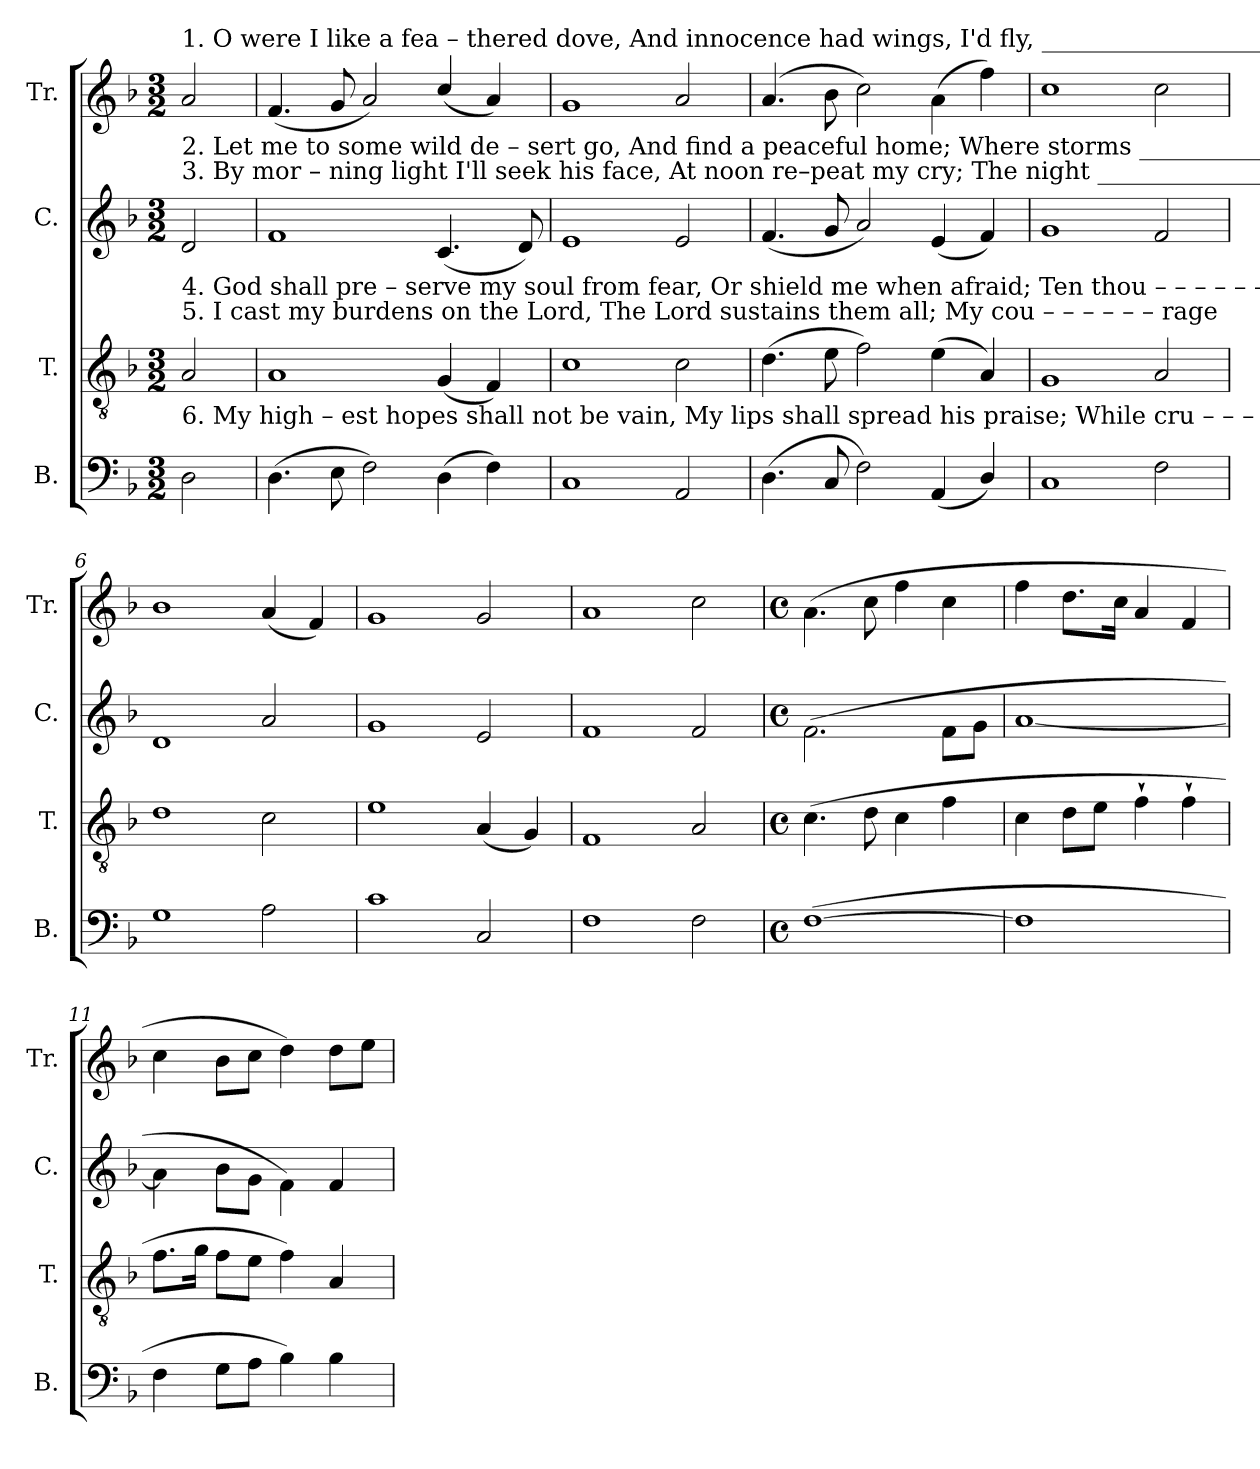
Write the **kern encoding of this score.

**kern	**kern	**kern	**kern
*part4	*part3	*part2	*part1
*staff4	*staff3	*staff2	*staff1
*I"B.	*I"T.	*I"C.	*I"Tr.
*I'B.	*I'T.	*I'C.	*I'Tr.
*clefF4	*clefGv2	*clefG2	*clefG2
*k[b-]	*k[b-]	*k[b-]	*k[b-]
*M3/2	*M3/2	*M3/2	*M3/2
*MM100	*MM100	*MM100	*MM100
=1	=1	=1	=1
!	!	!	!LO:TX:a:t=1. O     were         I          like   a   fea   –  thered  dove, And innocence  had wings, I'd     fly, _________________________________  and
!	!	!	!LO:TX:b:t=2. Let    me          to      some wild  de  –      sert   go,   And  find a peaceful home; Where storms _____________________________  of
!	!	!LO:TX:a:t=3. By   mor   –    ning   light  I'll   seek         his face,  At  noon  re–peat  my cry;  The      night ______________________________  shall	!
!	!	!LO:TX:b:t=4. God  shall      pre – serve  my  soul       from fear,  Or shield me when afraid;  Ten       thou     –        –        –        –        –        –      sand	!
!	!LO:TX:a:t=5.  I     cast           my   burdens   on            the Lord, The Lord sustains  them all; My    cou      –        –        –        –        –        –        rage	!	!
!	!LO:TX:b:t=6. My  high   –    est  hopes shall not          be vain, My lips shall spread his praise; While cru    –        –        –        –        –        –         el	!	!
2D\	2A/	2d/	2a/
=2	=2	=2	=2
(4.D\	1A	1f	(4.f/
8E\	.	.	8g/
2F\)	.	.	2a/)
(4D\	(4G/	(4.c/	(4cc/
4F\)	4F/)	.	4a/)
.	.	8d/)	.
=3	=3	=3	=3
1C	1c	1e	1g
2AA/	2c\	2e/	2a/
=4	=4	=4	=4
(4.D\	(4.d\	(4.f/	(4.a/
8C/	8e\	8g/	8b-\
2F\)	2f\)	2a/)	2cc\)
(4AA/	(4e\	(4e/	(4a\
4D/)	4A/)	4f/)	4ff\)
=5	=5	=5	=5
1C	1G	1g	1cc
2F\	2A/	2f/	2cc\
=6	=6	=6	=6
1G	1d	1d	1b-
2A\	2c\	2a/	(4a/
.	.	.	4f/)
=7	=7	=7	=7
1c	1e	1g	1g
2C/	(4A/	2e/	2g/
.	4G/)	.	.
=8	=8	=8	=8
1F	1F	1f	1a
2F\	2A/	2f/	2cc\
=9	=9	=9	=9
*M4/4	*M4/4	*M4/4	*M4/4
*met(c)	*met(c)	*met(c)	*met(c)
([1F	(4.c\	(2.f\	(4.a\
.	8d\	.	8cc\
.	4c\	.	4ff\
.	4f\	8f\L	4cc\
.	.	8g\J	.
=10	=10	=10	=10
1F]	4c\	[1a	4ff\
.	8d\L	.	8.dd\L
.	8e\J	.	.
.	.	.	16cc\Jk
.	4f`\	.	4a/
.	4f`\	.	4f/
=11	=11	=11	=11
4F\	8.f\L	4a\]	4cc\
.	16g\Jk	.	.
8G\L	8f\L	8b-\L	8b-\L
8A\J	8e\J	8g\J	8cc\J
4B-\)	4f\)	4f\)	4dd\)
4B-\	4A/	4f/	8dd\L
.	.	.	8ee\J
=	=	=	=
*-	*-	*-	*-
